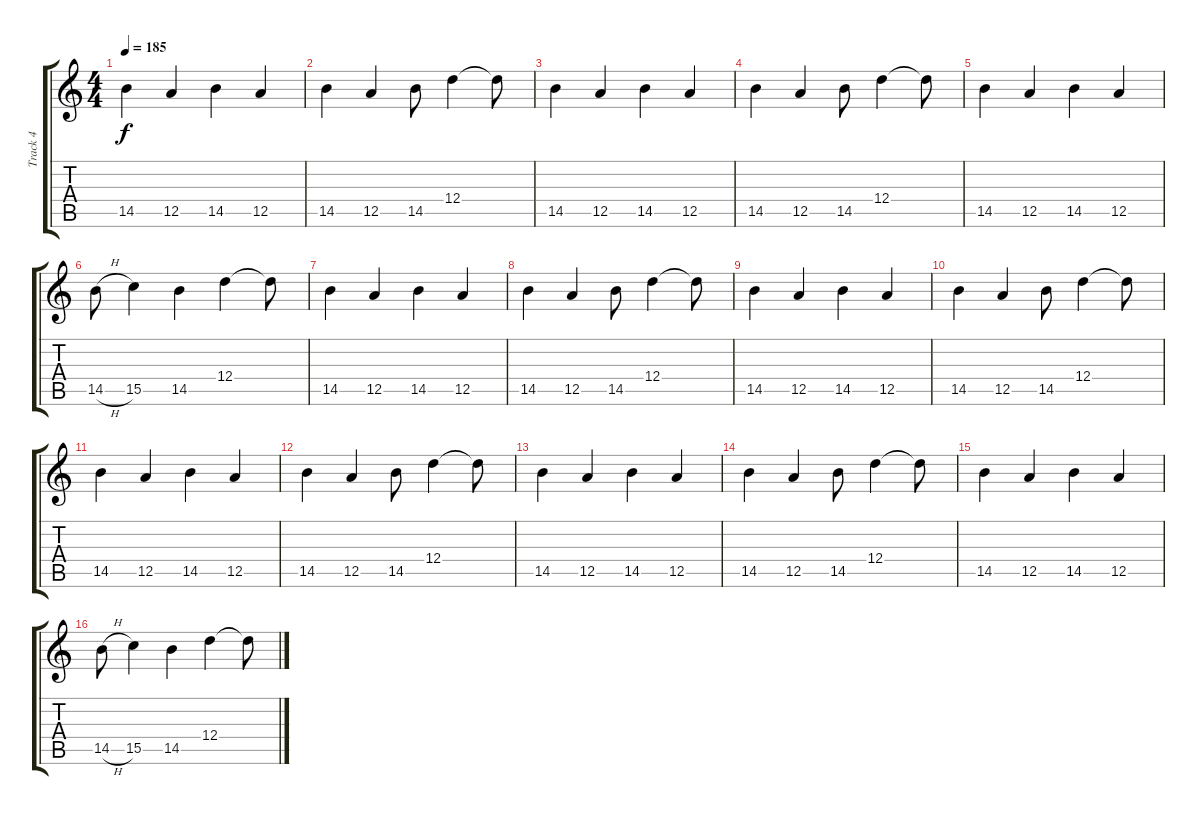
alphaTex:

\track ("Track 4" "Track 4") {instrument acousticguitarnylon}
\staff {score tabs}
\tuning (E4 B3 G3 D3 A2 E2) {hide}
\ts (4 4)
\tempo 185
\clef g2
\ks c
14.5.4{dy f} 12.5.4 14.5.4 12.5.4 |
14.5.4 12.5.4 14.5.8 12.4.4 12.4{t}.8 |
14.5.4 12.5.4 14.5.4 12.5.4 |
14.5.4 12.5.4 14.5.8 12.4.4 12.4{t}.8 |
14.5.4 12.5.4 14.5.4 12.5.4 |
14.5{h}.8 15.5.4 14.5.4 12.4.4 12.4{t}.8 |
14.5.4 12.5.4 14.5.4 12.5.4 |
14.5.4 12.5.4 14.5.8 12.4.4 12.4{t}.8 |
14.5.4 12.5.4 14.5.4 12.5.4 |
14.5.4 12.5.4 14.5.8 12.4.4 12.4{t}.8 |
14.5.4 12.5.4 14.5.4 12.5.4 |
14.5.4 12.5.4 14.5.8 12.4.4 12.4{t}.8 |
14.5.4 12.5.4 14.5.4 12.5.4 |
14.5.4 12.5.4 14.5.8 12.4.4 12.4{t}.8 |
14.5.4 12.5.4 14.5.4 12.5.4 |
14.5{h}.8 15.5.4 14.5.4 12.4.4 12.4{t}.8
